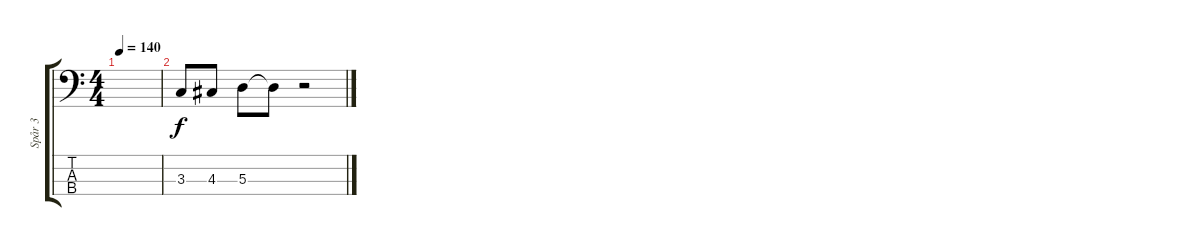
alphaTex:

\track ("Spår 3" "Spår 3") {instrument electricbassfinger}
\staff {score tabs}
\tuning (G2 D2 A1 E1) {hide}
\ts (4 4)
\tempo 140
\clef f4
\ks c
|
3.3.8 4.3.8 5.3.8 5.3{t}.8 r.2
